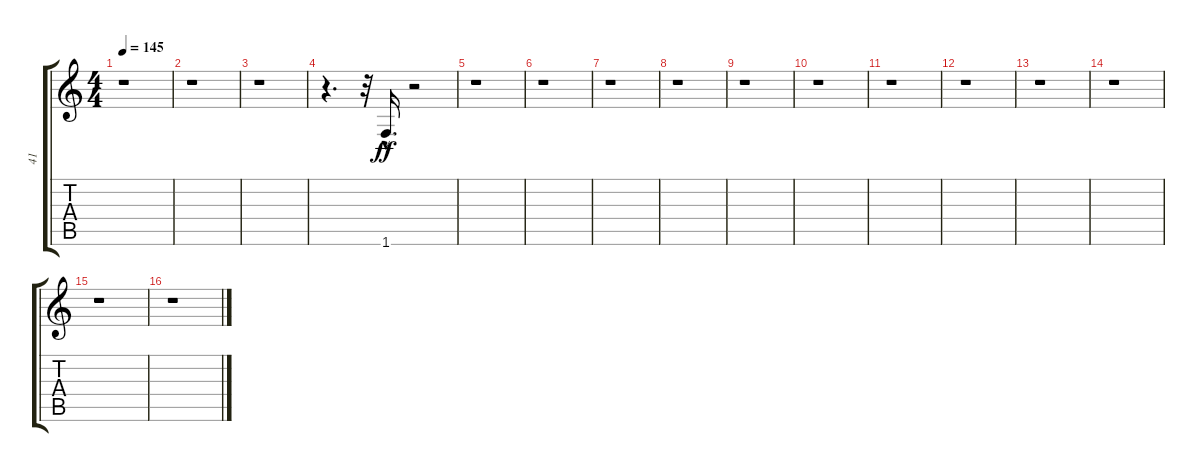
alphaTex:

\track ("41" "41") {instrument acousticguitarnylon}
\staff {score tabs}
\tuning (E4 B3 G3 D3 A2 E2) {hide}
\ts (4 4)
\tempo 145
\clef g2
\ks c
r.1{dy ff} |
r.1 |
r.1 |
r.4{d} r.32 1.6{hac}.16{d} r.2 |
r.1 |
r.1 |
r.1 |
r.1 |
r.1 |
r.1 |
r.1 |
r.1 |
r.1 |
r.1 |
r.1 |
r.1
